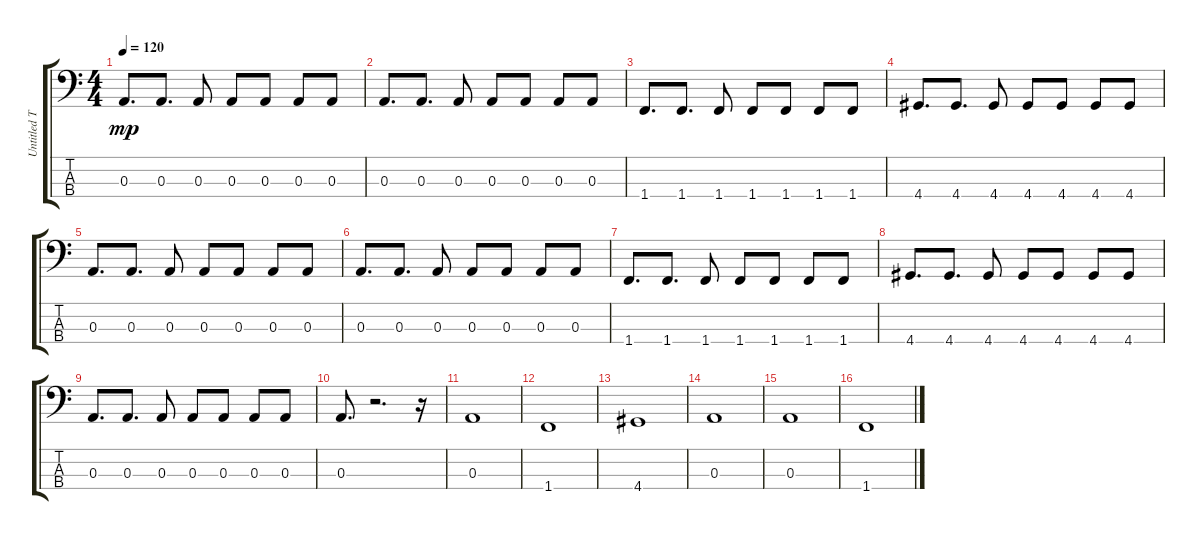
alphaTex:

\track ("Untitled Track" "Untitled T") {instrument electricbassfinger}
\staff {score tabs}
\tuning (G2 D2 A1 E1) {hide}
\ts (4 4)
\tempo 120
\clef f4
\ks c
0.3.8{d dy mp} 0.3.8{d} 0.3.8 0.3.8 0.3.8 0.3.8 0.3.8 |
0.3.8{d} 0.3.8{d} 0.3.8 0.3.8 0.3.8 0.3.8 0.3.8 |
1.4.8{d} 1.4.8{d} 1.4.8 1.4.8 1.4.8 1.4.8 1.4.8 |
4.4.8{d} 4.4.8{d} 4.4.8 4.4.8 4.4.8 4.4.8 4.4.8 |
0.3.8{d} 0.3.8{d} 0.3.8 0.3.8 0.3.8 0.3.8 0.3.8 |
0.3.8{d} 0.3.8{d} 0.3.8 0.3.8 0.3.8 0.3.8 0.3.8 |
1.4.8{d} 1.4.8{d} 1.4.8 1.4.8 1.4.8 1.4.8 1.4.8 |
4.4.8{d} 4.4.8{d} 4.4.8 4.4.8 4.4.8 4.4.8 4.4.8 |
0.3.8{d} 0.3.8{d} 0.3.8 0.3.8 0.3.8 0.3.8 0.3.8 |
0.3.8{d} r.2{d} r.16 |
0.3.1 |
1.4.1 |
4.4.1 |
0.3.1 |
0.3.1 |
1.4.1
